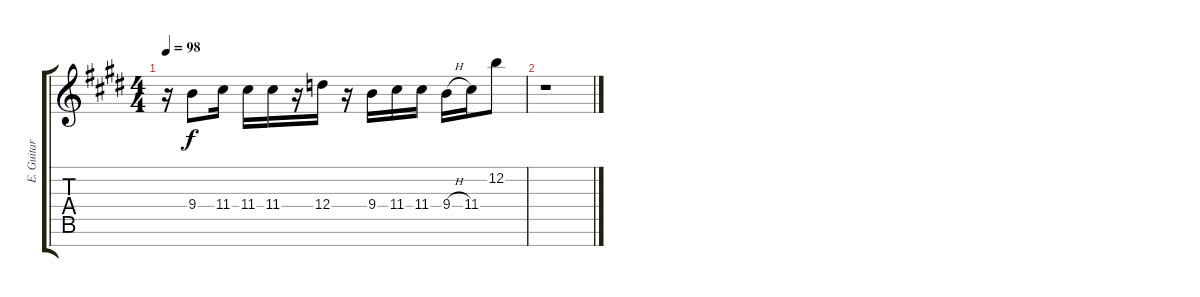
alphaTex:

\track ("E. Guitar I" "E. Guitar ") {instrument overdrivenguitar}
\staff {score tabs}
\tuning (E4 B3 G3 D3 A2 E2 B1) {hide}
\ts (4 4)
\tempo 98
\clef g2
\ks e
r.16{dy f} 9.4.8 11.4.16 11.4.16 11.4.16 r.16 12.4.16 r.16 9.4.16 11.4.16 11.4.16 9.4{h}.16 11.4.16 12.2.8 |
r.1
